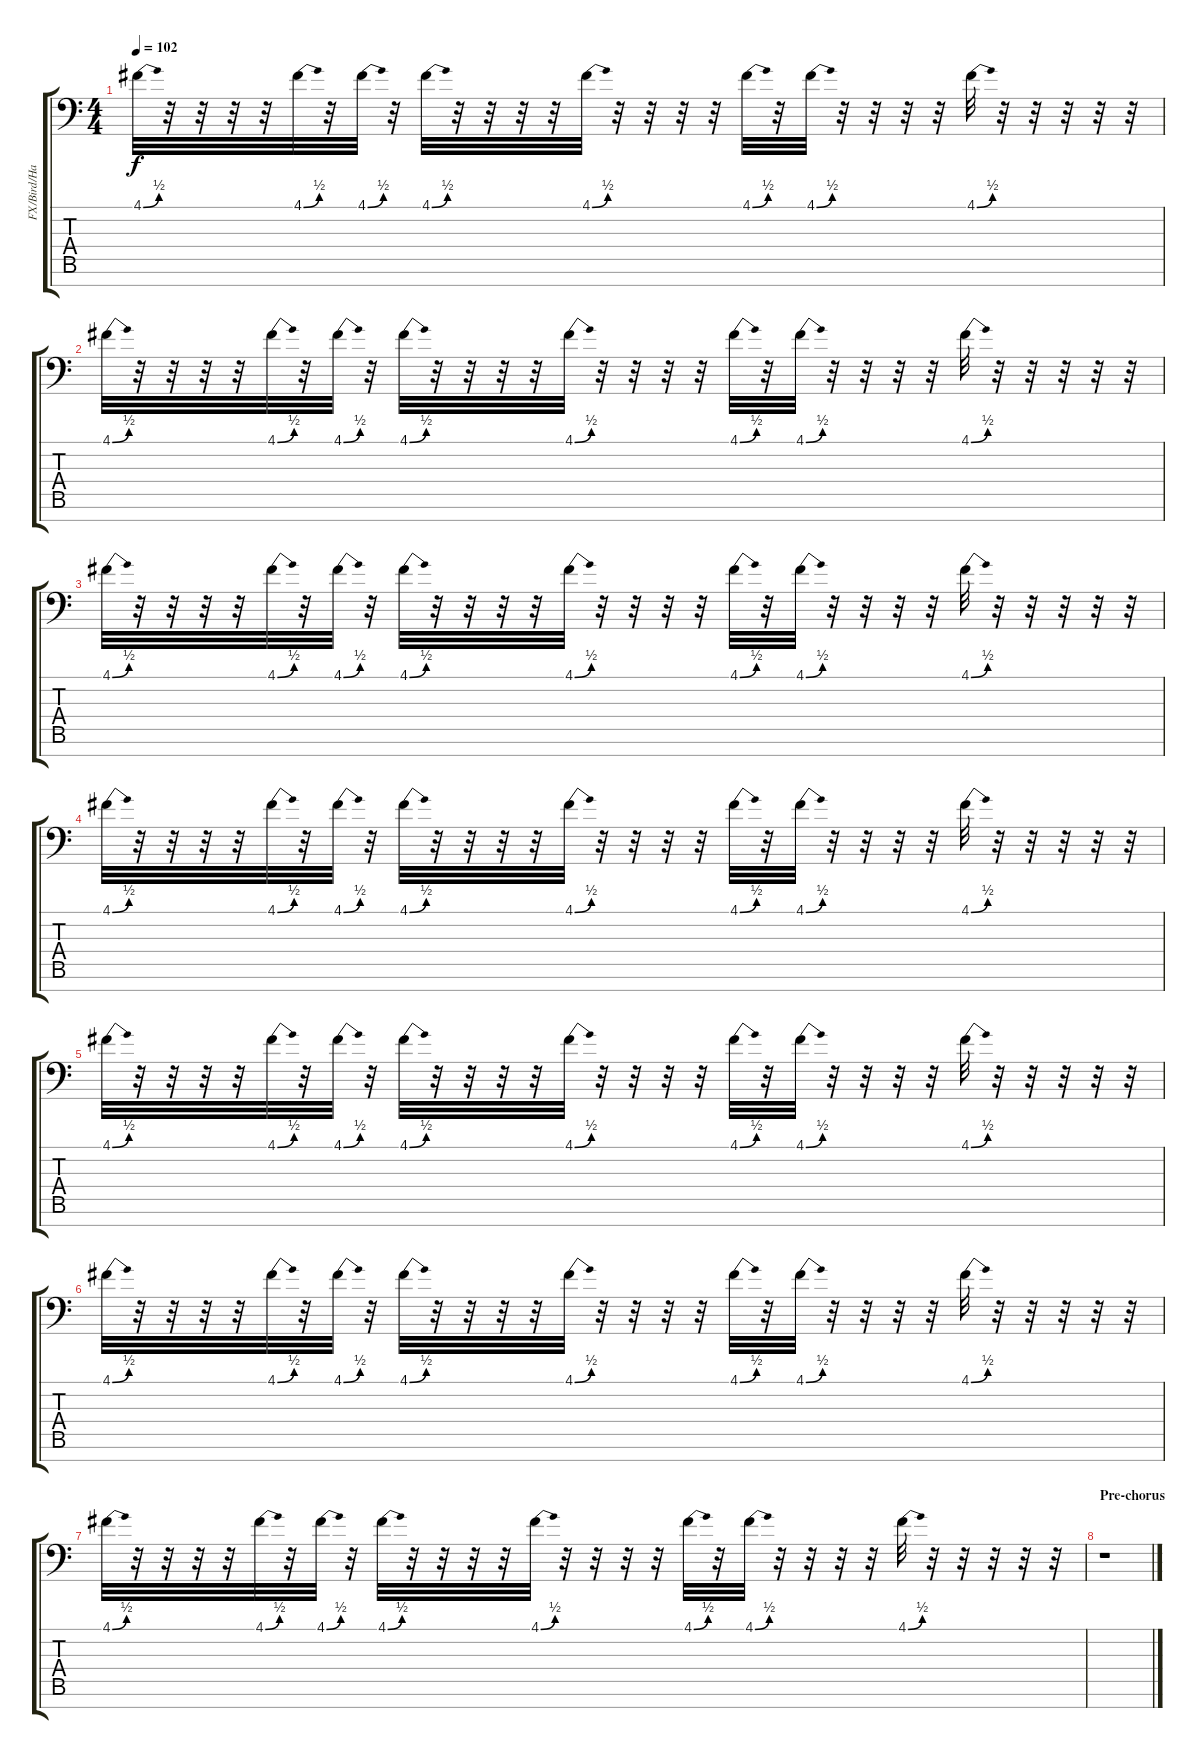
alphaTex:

\track ("FX/Bird/Harmonics/Tremolo" "FX/Bird/Ha") {instrument birdtweet}
\staff {score tabs}
\tuning (D4 A3 F3 C3 G2 D2 A1) {hide}
\ts (4 4)
\tempo 102
\clef f4
\ks c
4.1{be (bend 0 0 60 2)}.32{dy f} r.32 r.32 r.32 r.32 4.1{be (bend 0 0 60 2)}.32 r.32 4.1{be (bend 0 0 60 2)}.32 r.32 4.1{be (bend 0 0 60 2)}.32 r.32 r.32 r.32 r.32 4.1{be (bend 0 0 60 2)}.32 r.32 r.32 r.32 r.32 4.1{be (bend 0 0 60 2)}.32 r.32 4.1{be (bend 0 0 60 2)}.32 r.32 r.32 r.32 r.32 4.1{be (bend 0 0 60 2)}.32 r.32 r.32 r.32 r.32 r.32 |
4.1{be (bend 0 0 60 2)}.32 r.32 r.32 r.32 r.32 4.1{be (bend 0 0 60 2)}.32 r.32 4.1{be (bend 0 0 60 2)}.32 r.32 4.1{be (bend 0 0 60 2)}.32 r.32 r.32 r.32 r.32 4.1{be (bend 0 0 60 2)}.32 r.32 r.32 r.32 r.32 4.1{be (bend 0 0 60 2)}.32 r.32 4.1{be (bend 0 0 60 2)}.32 r.32 r.32 r.32 r.32 4.1{be (bend 0 0 60 2)}.32 r.32 r.32 r.32 r.32 r.32 |
4.1{be (bend 0 0 60 2)}.32 r.32 r.32 r.32 r.32 4.1{be (bend 0 0 60 2)}.32 r.32 4.1{be (bend 0 0 60 2)}.32 r.32 4.1{be (bend 0 0 60 2)}.32 r.32 r.32 r.32 r.32 4.1{be (bend 0 0 60 2)}.32 r.32 r.32 r.32 r.32 4.1{be (bend 0 0 60 2)}.32 r.32 4.1{be (bend 0 0 60 2)}.32 r.32 r.32 r.32 r.32 4.1{be (bend 0 0 60 2)}.32 r.32 r.32 r.32 r.32 r.32 |
4.1{be (bend 0 0 60 2)}.32 r.32 r.32 r.32 r.32 4.1{be (bend 0 0 60 2)}.32 r.32 4.1{be (bend 0 0 60 2)}.32 r.32 4.1{be (bend 0 0 60 2)}.32 r.32 r.32 r.32 r.32 4.1{be (bend 0 0 60 2)}.32 r.32 r.32 r.32 r.32 4.1{be (bend 0 0 60 2)}.32 r.32 4.1{be (bend 0 0 60 2)}.32 r.32 r.32 r.32 r.32 4.1{be (bend 0 0 60 2)}.32 r.32 r.32 r.32 r.32 r.32 |
4.1{be (bend 0 0 60 2)}.32 r.32 r.32 r.32 r.32 4.1{be (bend 0 0 60 2)}.32 r.32 4.1{be (bend 0 0 60 2)}.32 r.32 4.1{be (bend 0 0 60 2)}.32 r.32 r.32 r.32 r.32 4.1{be (bend 0 0 60 2)}.32 r.32 r.32 r.32 r.32 4.1{be (bend 0 0 60 2)}.32 r.32 4.1{be (bend 0 0 60 2)}.32 r.32 r.32 r.32 r.32 4.1{be (bend 0 0 60 2)}.32 r.32 r.32 r.32 r.32 r.32 |
4.1{be (bend 0 0 60 2)}.32 r.32 r.32 r.32 r.32 4.1{be (bend 0 0 60 2)}.32 r.32 4.1{be (bend 0 0 60 2)}.32 r.32 4.1{be (bend 0 0 60 2)}.32 r.32 r.32 r.32 r.32 4.1{be (bend 0 0 60 2)}.32 r.32 r.32 r.32 r.32 4.1{be (bend 0 0 60 2)}.32 r.32 4.1{be (bend 0 0 60 2)}.32 r.32 r.32 r.32 r.32 4.1{be (bend 0 0 60 2)}.32 r.32 r.32 r.32 r.32 r.32 |
4.1{be (bend 0 0 60 2)}.32 r.32 r.32 r.32 r.32 4.1{be (bend 0 0 60 2)}.32 r.32 4.1{be (bend 0 0 60 2)}.32 r.32 4.1{be (bend 0 0 60 2)}.32 r.32 r.32 r.32 r.32 4.1{be (bend 0 0 60 2)}.32 r.32 r.32 r.32 r.32 4.1{be (bend 0 0 60 2)}.32 r.32 4.1{be (bend 0 0 60 2)}.32 r.32 r.32 r.32 r.32 4.1{be (bend 0 0 60 2)}.32 r.32 r.32 r.32 r.32 r.32 |
\section ("" "Pre-chorus")
r.1
